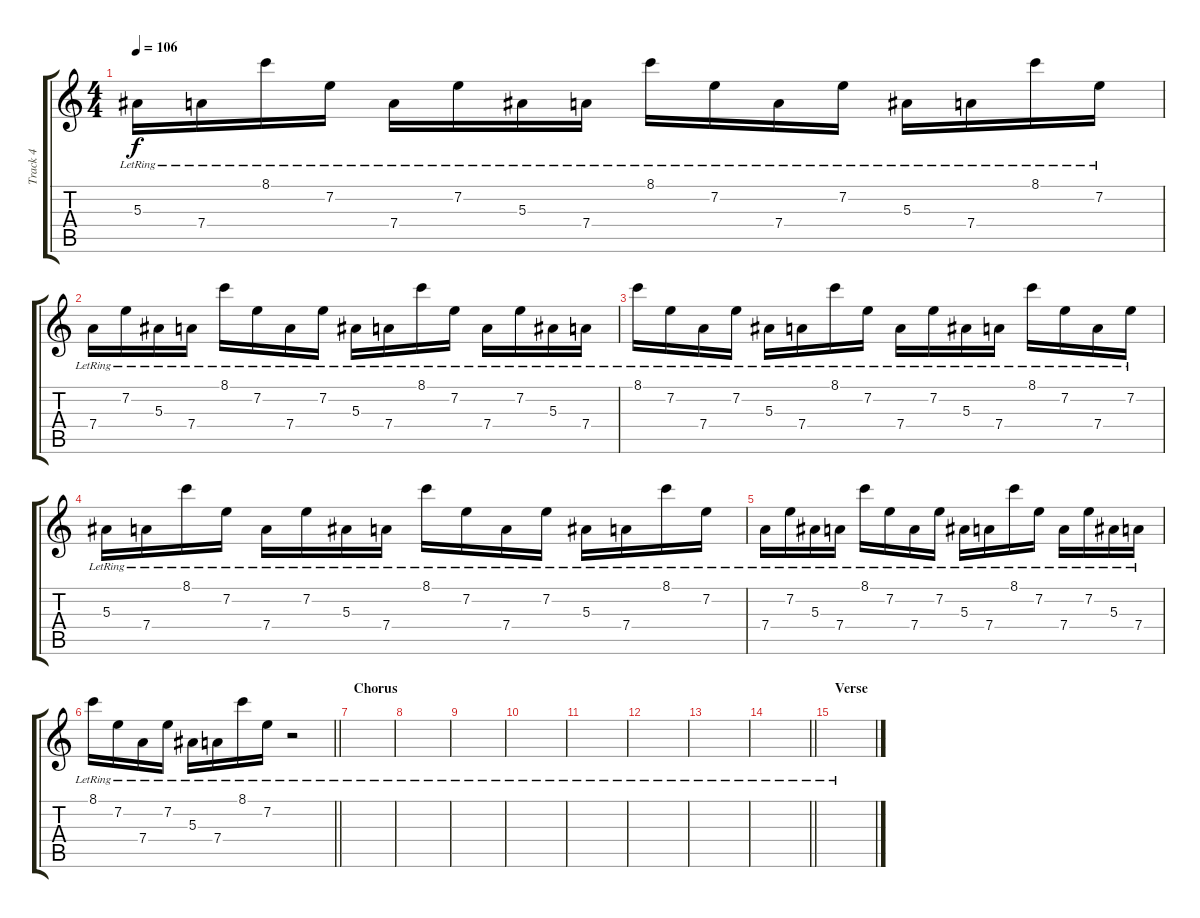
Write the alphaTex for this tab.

\track ("Track 4" "Track 4") {instrument electricguitarclean}
\staff {score tabs}
\tuning (E4 A3 F3 D3 A2 D2) {hide}
\ts (4 4)
\tempo 106
\clef g2
\ks c
5.3{lr}.16{dy f} 7.4{lr}.16 8.1{lr}.16 7.2{lr}.16 7.4{lr}.16 7.2{lr}.16 5.3{lr}.16 7.4{lr}.16 8.1{lr}.16 7.2{lr}.16 7.4{lr}.16 7.2{lr}.16 5.3{lr}.16 7.4{lr}.16 8.1{lr}.16 7.2{lr}.16 |
7.4{lr}.16 7.2{lr}.16 5.3{lr}.16 7.4{lr}.16 8.1{lr}.16 7.2{lr}.16 7.4{lr}.16 7.2{lr}.16 5.3{lr}.16 7.4{lr}.16 8.1{lr}.16 7.2{lr}.16 7.4{lr}.16 7.2{lr}.16 5.3{lr}.16 7.4{lr}.16 |
8.1{lr}.16 7.2{lr}.16 7.4{lr}.16 7.2{lr}.16 5.3{lr}.16 7.4{lr}.16 8.1{lr}.16 7.2{lr}.16 7.4{lr}.16 7.2{lr}.16 5.3{lr}.16 7.4{lr}.16 8.1{lr}.16 7.2{lr}.16 7.4{lr}.16 7.2{lr}.16 |
5.3{lr}.16 7.4{lr}.16 8.1{lr}.16 7.2{lr}.16 7.4{lr}.16 7.2{lr}.16 5.3{lr}.16 7.4{lr}.16 8.1{lr}.16 7.2{lr}.16 7.4{lr}.16 7.2{lr}.16 5.3{lr}.16 7.4{lr}.16 8.1{lr}.16 7.2{lr}.16 |
7.4{lr}.16 7.2{lr}.16 5.3{lr}.16 7.4{lr}.16 8.1{lr}.16 7.2{lr}.16 7.4{lr}.16 7.2{lr}.16 5.3{lr}.16 7.4{lr}.16 8.1{lr}.16 7.2{lr}.16 7.4{lr}.16 7.2{lr}.16 5.3{lr}.16 7.4{lr}.16 |
\barLineRight lightlight
8.1{lr}.16 7.2{lr}.16 7.4{lr}.16 7.2{lr}.16 5.3{lr}.16 7.4{lr}.16 8.1{lr}.16 7.2{lr}.16 r.2 |
\section ("" "Chorus")
|
|
|
|
|
|
|
\barLineRight lightlight
|
\section ("" "Verse")
